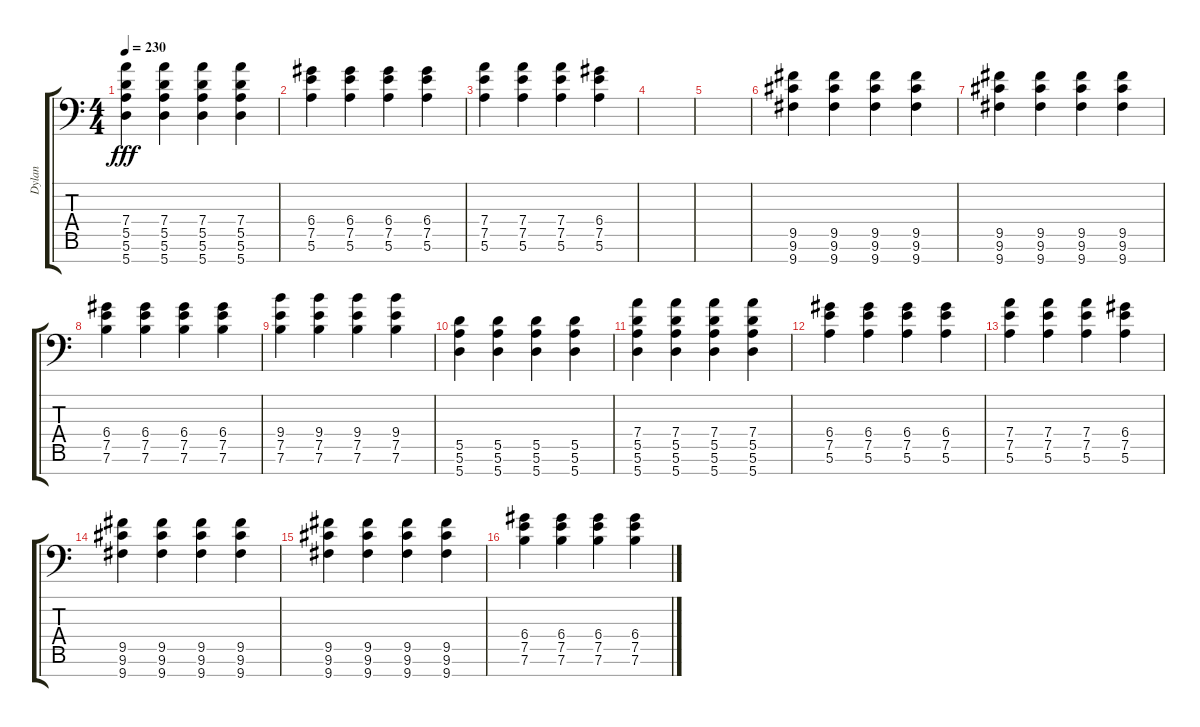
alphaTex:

\track ("Dylan" "Dylan") {instrument distortionguitar}
\staff {score tabs}
\tuning (E4 B3 G3 D3 A2 E2 A1) {hide}
\ts (4 4)
\tempo 230
\clef f4
\ks c
(7.4 5.5 5.6 5.7).4{dy fff} (7.4 5.5 5.6 5.7).4 (7.4 5.5 5.6 5.7).4{beam merge} (7.4 5.5 5.6 5.7).4 |
(6.4 7.5 5.6).4{beam merge} (6.4 7.5 5.6).4{beam merge} (6.4 7.5 5.6).4{beam merge} (6.4 7.5 5.6).4 |
(7.4 7.5 5.6).4{beam merge} (7.4 7.5 5.6).4{beam merge} (7.4 7.5 5.6).4{beam merge} (6.4 7.5 5.6).4 |
|
|
(9.5 9.6 9.7).4 (9.5 9.6 9.7).4{beam merge} (9.5 9.6 9.7).4{beam merge} (9.5 9.6 9.7).4 |
(9.5 9.6 9.7).4 (9.5 9.6 9.7).4{beam merge} (9.5 9.6 9.7).4{beam merge} (9.5 9.6 9.7).4 |
(6.4 7.5 7.6).4{beam merge} (6.4 7.5 7.6).4{beam merge} (6.4 7.5 7.6).4{beam merge} (6.4 7.5 7.6).4 |
(9.4 7.5 7.6).4{beam merge} (9.4 7.5 7.6).4{beam merge} (9.4 7.5 7.6).4{beam merge} (9.4 7.5 7.6).4 |
(5.5 5.6 5.7).4 (5.5 5.6 5.7).4 (5.5 5.6 5.7).4{beam merge} (5.5 5.6 5.7).4 |
(7.4 5.5 5.6 5.7).4 (7.4 5.5 5.6 5.7).4 (7.4 5.5 5.6 5.7).4{beam merge} (7.4 5.5 5.6 5.7).4 |
(6.4 7.5 5.6).4{beam merge} (6.4 7.5 5.6).4{beam merge} (6.4 7.5 5.6).4{beam merge} (6.4 7.5 5.6).4 |
(7.4 7.5 5.6).4{beam merge} (7.4 7.5 5.6).4{beam merge} (7.4 7.5 5.6).4{beam merge} (6.4 7.5 5.6).4 |
(9.5 9.6 9.7).4 (9.5 9.6 9.7).4{beam merge} (9.5 9.6 9.7).4{beam merge} (9.5 9.6 9.7).4 |
(9.5 9.6 9.7).4 (9.5 9.6 9.7).4{beam merge} (9.5 9.6 9.7).4{beam merge} (9.5 9.6 9.7).4 |
(6.4 7.5 7.6).4{beam merge} (6.4 7.5 7.6).4{beam merge} (6.4 7.5 7.6).4{beam merge} (6.4 7.5 7.6).4
